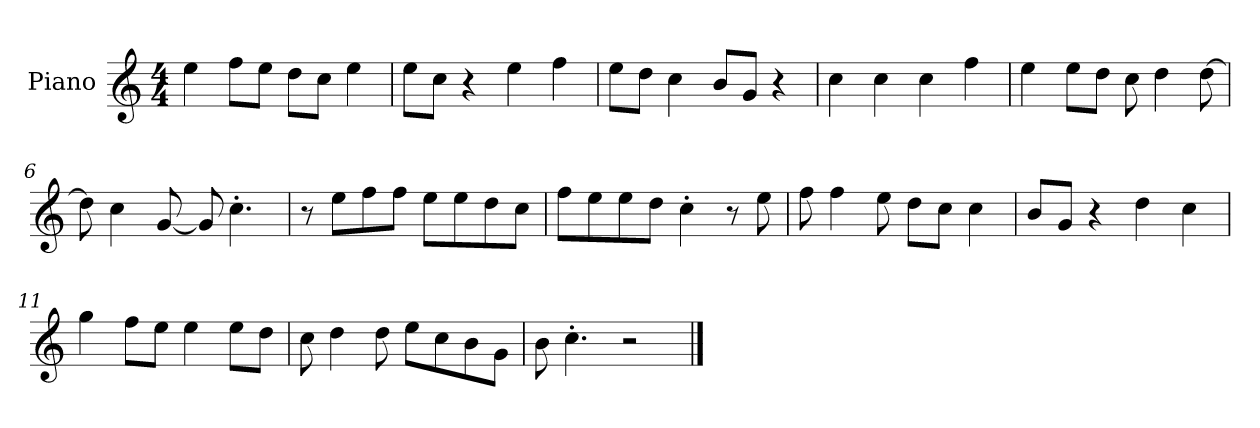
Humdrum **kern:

**kern
*part1
*staff1
*I"Piano
*I'P-no
*clefG2
*k[]
*M4/4
*MM90
=1
4ee\
8ff\L
8ee\J
8dd\L
8cc\J
4ee\
=2
8ee\L
8cc\J
4r
4ee\
4ff\
=3
8ee\L
8dd\J
4cc\
8b/L
8g/J
4r
=4
4cc\
4cc\
4cc\
4ff\
=5
4ee\
8ee\L
8dd\J
8cc\
4dd\
[8dd\
=6
8dd\]
4cc\
[8g/
8g/]
4.cc'\
!!LO:LB:g=z
=7
8r
8ee\L
8ff\
8ff\J
8ee\L
8ee\
8dd\
8cc\J
=8
8ff\L
8ee\
8ee\
8dd\J
4cc'\
8r
8ee\
=9
8ff\
4ff\
8ee\
8dd\L
8cc\J
4cc\
=10
8b/L
8g/J
4r
4dd\
4cc\
=11
4gg\
8ff\L
8ee\J
4ee\
8ee\L
8dd\J
=12
8cc\
4dd\
8dd\
8ee\L
8cc\
8b\
8g\J
!!LO:LB:g=z
=13
8b\
4.cc'\
2r
==
*-
